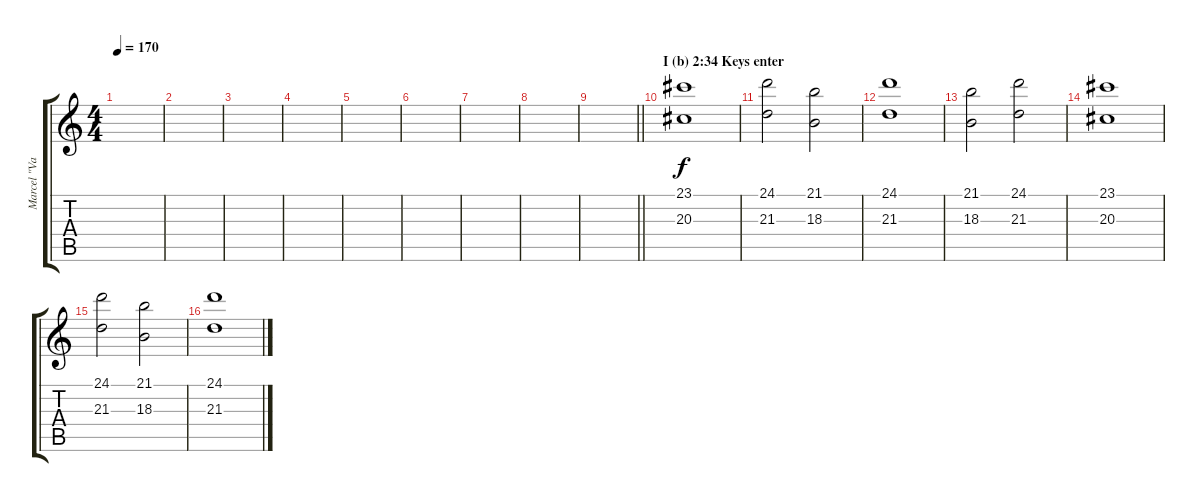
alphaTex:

\track ("Marcel \"Vampallens\"" "Marcel \"Va") {instrument stringensemble1}
\staff {score tabs}
\tuning (D4 A3 F3 C3 G2 D2) {hide}
\ts (4 4)
\tempo 170
\clef g2
\ks c
|
|
|
|
|
|
|
|
\barLineRight lightlight
|
\section ("" "I (b) 2:34 Keys enter")
(23.1 20.3).1{volume 11} |
(24.1 21.3).2 (21.1 18.3).2 |
(24.1 21.3).1 |
(21.1 18.3).2 (24.1 21.3).2 |
(23.1 20.3).1 |
(24.1 21.3).2 (21.1 18.3).2 |
(24.1 21.3).1
